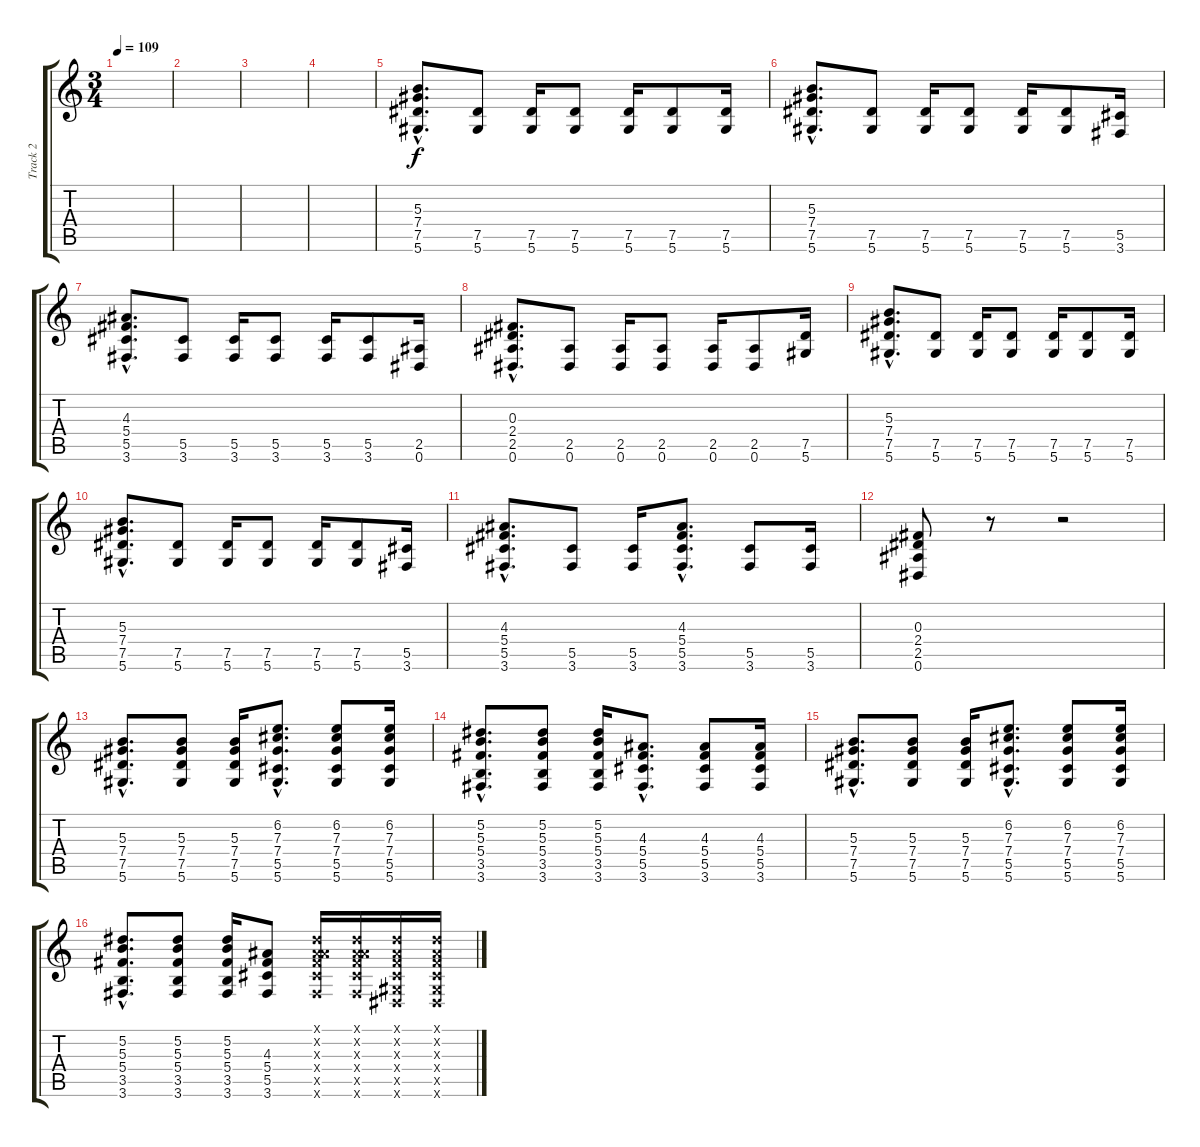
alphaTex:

\track ("Track 2" "Track 2") {instrument distortionguitar}
\staff {score tabs}
\tuning (Eb4 Bb3 Gb3 Db3 Ab2 Eb2) {hide}
\ts (3 4)
\tempo 109
\clef g2
\ks c
|
|
|
|
(5.3{hac} 7.4{hac} 7.5{hac} 5.6{hac}).8{d} (7.5 5.6).8 (7.5 5.6).16 (7.5 5.6).8 (7.5 5.6).16 (7.5 5.6).8 (7.5 5.6).16 |
(5.3{hac} 7.4{hac} 7.5{hac} 5.6{hac}).8{d} (7.5 5.6).8 (7.5 5.6).16 (7.5 5.6).8 (7.5 5.6).16 (7.5 5.6).8 (5.5 3.6).16 |
(4.3{hac} 5.4{hac} 5.5{hac} 3.6{hac}).8{d} (5.5 3.6).8 (5.5 3.6).16 (5.5 3.6).8 (5.5 3.6).16 (5.5 3.6).8 (2.5 0.6).16 |
(0.3{hac} 2.4{hac} 2.5{hac} 0.6{hac}).8{d} (2.5 0.6).8 (2.5 0.6).16 (2.5 0.6).8 (2.5 0.6).16 (2.5 0.6).8 (7.5 5.6).16 |
(5.3{hac} 7.4{hac} 7.5{hac} 5.6{hac}).8{d} (7.5 5.6).8 (7.5 5.6).16 (7.5 5.6).8 (7.5 5.6).16 (7.5 5.6).8 (7.5 5.6).16 |
(5.3{hac} 7.4{hac} 7.5{hac} 5.6{hac}).8{d} (7.5 5.6).8 (7.5 5.6).16 (7.5 5.6).8 (7.5 5.6).16 (7.5 5.6).8 (5.5 3.6).16 |
(4.3{hac} 5.4{hac} 5.5{hac} 3.6{hac}).8{d} (5.5 3.6).8 (5.5 3.6).16 (4.3{hac} 5.4{hac} 5.5{hac} 3.6{hac}).8{d} (5.5 3.6).8 (5.5 3.6).16 |
(0.3 2.4 2.5 0.6).8 r.8 r.2 |
(5.3{hac} 7.4{hac} 7.5{hac} 5.6{hac}).8{d} (5.3 7.4 7.5 5.6).8 (5.3 7.4 7.5 5.6).16 (6.2{hac} 7.3{hac} 7.4{hac} 5.5{hac} 5.6{hac}).8{d} (6.2 7.3 7.4 5.5 5.6).8 (6.2 7.3 7.4 5.5 5.6).16 |
(5.2{hac} 5.3{hac} 5.4{hac} 3.5{hac} 3.6{hac}).8{d} (5.2 5.3 5.4 3.5 3.6).8 (5.2 5.3 5.4 3.5 3.6).16 (4.3{hac} 5.4{hac} 5.5{hac} 3.6{hac}).8{d} (4.3 5.4 5.5 3.6).8 (4.3 5.4 5.5 3.6).16 |
(5.3{hac} 7.4{hac} 7.5{hac} 5.6{hac}).8{d} (5.3 7.4 7.5 5.6).8 (5.3 7.4 7.5 5.6).16 (6.2{hac} 7.3{hac} 7.4{hac} 5.5{hac} 5.6{hac}).8{d} (6.2 7.3 7.4 5.5 5.6).8 (6.2 7.3 7.4 5.5 5.6).16 |
(5.2{hac} 5.3{hac} 5.4{hac} 3.5{hac} 3.6{hac}).8{d} (5.2 5.3 5.4 3.5 3.6).8 (5.2 5.3 5.4 3.5 3.6).16 (4.3 5.4 5.5 3.6).8 (0.1{x} 0.2{x} 4.3{x} 5.4{x} 5.5{x} 3.6{x}).16 (0.1{x} 0.2{x} 4.3{x} 5.4{x} 5.5{x} 3.6{x}).16 (0.1{x} 0.2{x} 0.3{x} 0.4{x} 0.5{x} 0.6{x}).16 (0.1{x} 0.2{x} 0.3{x} 0.4{x} 0.5{x} 0.6{x}).16
